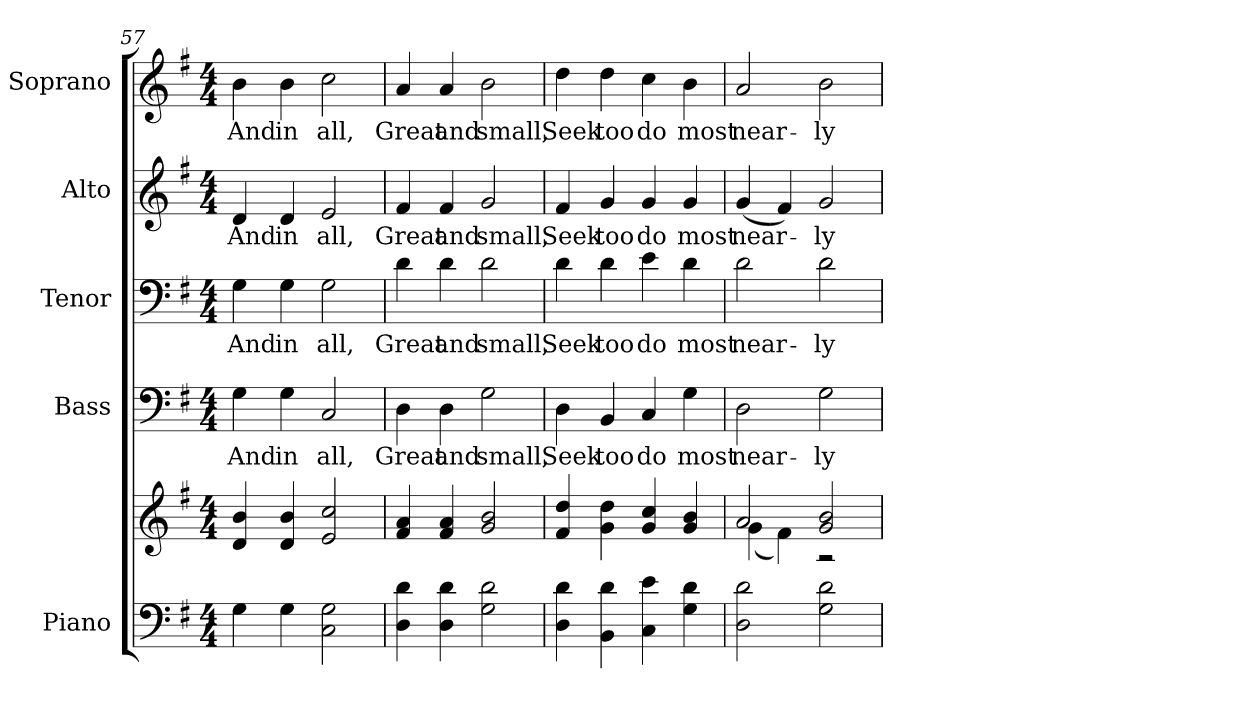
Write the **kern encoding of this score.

**kern	**kern	**kern	**text	**kern	**text	**kern	**text	**kern	**text
*part5	*part5	*part4	*part4	*part3	*part3	*part2	*part2	*part1	*part1
*staff6	*staff5	*staff4	*staff4	*staff3	*staff3	*staff2	*staff2	*staff1	*staff1
*I"Piano	*	*I"Bass	*	*I"Tenor	*	*I"Alto	*	*I"Soprano	*
*I'Pno.	*	*I'B.	*	*I'T.	*	*I'A.	*	*I'S.	*
*clefF4	*clefG2	*clefF4	*	*clefF4	*	*clefG2	*	*clefG2	*
*k[f#]	*k[f#]	*k[f#]	*	*k[f#]	*	*k[f#]	*	*k[f#]	*
*G:	*G:	*G:	*	*G:	*	*G:	*	*G:	*
*M4/4	*M4/4	*M4/4	*	*M4/4	*	*M4/4	*	*M4/4	*
=57	=57	=57	=57	=57	=57	=57	=57	=57	=57
!	!	!	!LO:LY:b:color=#000000	!	!	!	!	!	!
!	!	!	!	!	!LO:LY:b:color=#000000	!	!	!	!
!	!	!	!	!	!	!	!LO:LY:b:color=#000000	!	!
!	!	!	!	!	!	!	!	!	!LO:LY:b:color=#000000
4Gi\	4di/ 4bi	4Gi\	And	4Gi\	And	4di/	And	4bi\	And
!	!	!	!LO:LY:b:color=#000000	!	!	!	!	!	!
!	!	!	!	!	!LO:LY:b:color=#000000	!	!	!	!
!	!	!	!	!	!	!	!LO:LY:b:color=#000000	!	!
!	!	!	!	!	!	!	!	!	!LO:LY:b:color=#000000
4Gi\	4di/ 4bi	4Gi\	in	4Gi\	in	4di/	in	4bi\	in
!	!	!	!LO:LY:b:color=#000000	!	!	!	!	!	!
!	!	!	!	!	!LO:LY:b:color=#000000	!	!	!	!
!	!	!	!	!	!	!	!LO:LY:b:color=#000000	!	!
!	!	!	!	!	!	!	!	!	!LO:LY:b:color=#000000
2Ci\ 2Gi	2ei/ 2cci	2Ci/	all,	2Gi\	all,	2ei/	all,	2cci\	all,
!!LO:PB:g=z
=58	=58	=58	=58	=58	=58	=58	=58	=58	=58
!	!	!	!LO:LY:b:color=#000000	!	!	!	!	!	!
!	!	!	!	!	!LO:LY:b:color=#000000	!	!	!	!
!	!	!	!	!	!	!	!LO:LY:b:color=#000000	!	!
!	!	!	!	!	!	!	!	!	!LO:LY:b:color=#000000
4Di\ 4di	4f#i/ 4ai	4Di\	Great	4di\	Great	4f#i/	Great	4ai/	Great
!	!	!	!LO:LY:b:color=#000000	!	!	!	!	!	!
!	!	!	!	!	!LO:LY:b:color=#000000	!	!	!	!
!	!	!	!	!	!	!	!LO:LY:b:color=#000000	!	!
!	!	!	!	!	!	!	!	!	!LO:LY:b:color=#000000
4Di\ 4di	4f#i/ 4ai	4Di\	and	4di\	and	4f#i/	and	4ai/	and
!	!	!	!LO:LY:b:color=#000000	!	!	!	!	!	!
!	!	!	!	!	!LO:LY:b:color=#000000	!	!	!	!
!	!	!	!	!	!	!	!LO:LY:b:color=#000000	!	!
!	!	!	!	!	!	!	!	!	!LO:LY:b:color=#000000
2Gi\ 2di	2gi/ 2bi	2Gi\	small,	2di\	small,	2gi/	small,	2bi\	small,
=59	=59	=59	=59	=59	=59	=59	=59	=59	=59
!	!	!	!LO:LY:b:color=#000000	!	!	!	!	!	!
!	!	!	!	!	!LO:LY:b:color=#000000	!	!	!	!
!	!	!	!	!	!	!	!LO:LY:b:color=#000000	!	!
!	!	!	!	!	!	!	!	!	!LO:LY:b:color=#000000
4Di\ 4di	4f#i/ 4ddi	4Di\	Seek	4di\	Seek	4f#i/	Seek	4ddi\	Seek
!	!	!	!LO:LY:b:color=#000000	!	!	!	!	!	!
!	!	!	!	!	!LO:LY:b:color=#000000	!	!	!	!
!	!	!	!	!	!	!	!LO:LY:b:color=#000000	!	!
!	!	!	!	!	!	!	!	!	!LO:LY:b:color=#000000
4BBi\ 4di	4gi\ 4ddi	4BBi/	too	4di\	too	4gi/	too	4ddi\	too
!	!	!	!LO:LY:b:color=#000000	!	!	!	!	!	!
!	!	!	!	!	!LO:LY:b:color=#000000	!	!	!	!
!	!	!	!	!	!	!	!LO:LY:b:color=#000000	!	!
!	!	!	!	!	!	!	!	!	!LO:LY:b:color=#000000
4Ci\ 4ei	4gi/ 4cci	4Ci/	do	4ei\	do	4gi/	do	4cci\	do
!	!	!	!LO:LY:b:color=#000000	!	!	!	!	!	!
!	!	!	!	!	!LO:LY:b:color=#000000	!	!	!	!
!	!	!	!	!	!	!	!LO:LY:b:color=#000000	!	!
!	!	!	!	!	!	!	!	!	!LO:LY:b:color=#000000
4Gi\ 4di	4gi/ 4bi	4Gi\	most	4di\	most	4gi/	most	4bi\	most
=60	=60	=60	=60	=60	=60	=60	=60	=60	=60
*	*^	*	*	*	*	*	*	*	*
!	!	!	!	!LO:LY:b:color=#000000	!	!	!	!	!	!
!	!	!	!	!	!	!LO:LY:b:color=#000000	!	!	!	!
!	!	!	!	!	!	!	!	!LO:LY:b:color=#000000	!	!
!	!	!	!	!	!	!	!	!	!	!LO:LY:b:color=#000000
2Di\ 2di	2ai/	(4gi\	2Di\	near-	2di\	near-	(4gi/	near-	2ai/	near-
.	.	4f#i\)	.	.	.	.	4f#i/)	.	.	.
!	!	!	!	!LO:LY:b:color=#000000	!	!	!	!	!	!
!	!	!	!	!	!	!LO:LY:b:color=#000000	!	!	!	!
!	!	!	!	!	!	!	!	!LO:LY:b:color=#000000	!	!
!	!	!	!	!	!	!	!	!	!	!LO:LY:b:color=#000000
2Gi\ 2di	2gi/ 2bi	2r	2Gi\	-ly	2di\	-ly	2gi/	-ly	2bi\	-ly
*	*v	*v	*	*	*	*	*	*	*	*
=	=	=	=	=	=	=	=	=	=
*-	*-	*-	*-	*-	*-	*-	*-	*-	*-
